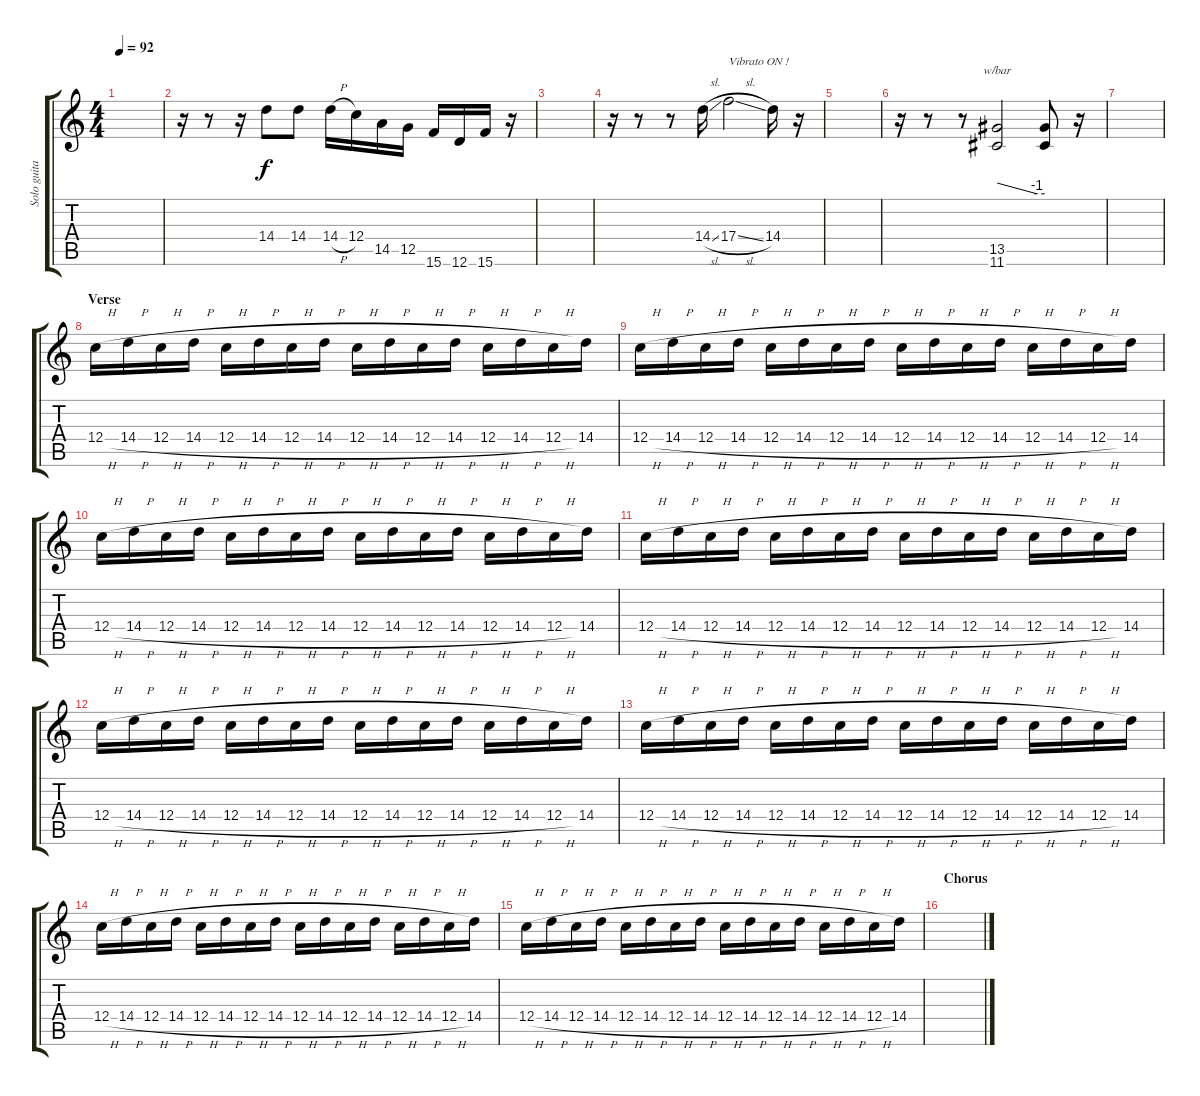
\track ("Solo guitar" "Solo guita") {instrument overdrivenguitar}
\staff {score tabs}
\tuning (D4 A3 F3 C3 G2 D2) {hide}
\ts (4 4)
\tempo 92
\clef g2
\ks c
|
r.16 r.8 r.16 14.4.8 14.4.8 14.4{h}.16 12.4.16 14.5.16 12.5.16 15.6.16 12.6.16 15.6.16 r.16 |
|
r.16 r.8 r.8 14.4{sl}.16 17.4{sl}.2{txt "Vibrato ON !"} 14.4.16 r.16 |
|
r.16 r.8 r.8 (13.5 11.6).2{tbe (custom default 0 0 50 -4 60 -4)} (13.5{t} 11.6{t}).8 r.16 |
|
\section ("" "Verse")
12.4{h}.16 14.4{h}.16 12.4{h}.16 14.4{h}.16 12.4{h}.16 14.4{h}.16 12.4{h}.16 14.4{h}.16 12.4{h}.16 14.4{h}.16 12.4{h}.16 14.4{h}.16 12.4{h}.16 14.4{h}.16 12.4{h}.16 14.4.16 |
12.4{h}.16 14.4{h}.16 12.4{h}.16 14.4{h}.16 12.4{h}.16 14.4{h}.16 12.4{h}.16 14.4{h}.16 12.4{h}.16 14.4{h}.16 12.4{h}.16 14.4{h}.16 12.4{h}.16 14.4{h}.16 12.4{h}.16 14.4.16 |
12.4{h}.16 14.4{h}.16 12.4{h}.16 14.4{h}.16 12.4{h}.16 14.4{h}.16 12.4{h}.16 14.4{h}.16 12.4{h}.16 14.4{h}.16 12.4{h}.16 14.4{h}.16 12.4{h}.16 14.4{h}.16 12.4{h}.16 14.4.16 |
12.4{h}.16 14.4{h}.16 12.4{h}.16 14.4{h}.16 12.4{h}.16 14.4{h}.16 12.4{h}.16 14.4{h}.16 12.4{h}.16 14.4{h}.16 12.4{h}.16 14.4{h}.16 12.4{h}.16 14.4{h}.16 12.4{h}.16 14.4.16 |
12.4{h}.16 14.4{h}.16 12.4{h}.16 14.4{h}.16 12.4{h}.16 14.4{h}.16 12.4{h}.16 14.4{h}.16 12.4{h}.16 14.4{h}.16 12.4{h}.16 14.4{h}.16 12.4{h}.16 14.4{h}.16 12.4{h}.16 14.4.16 |
12.4{h}.16 14.4{h}.16 12.4{h}.16 14.4{h}.16 12.4{h}.16 14.4{h}.16 12.4{h}.16 14.4{h}.16 12.4{h}.16 14.4{h}.16 12.4{h}.16 14.4{h}.16 12.4{h}.16 14.4{h}.16 12.4{h}.16 14.4.16 |
12.4{h}.16 14.4{h}.16 12.4{h}.16 14.4{h}.16 12.4{h}.16 14.4{h}.16 12.4{h}.16 14.4{h}.16 12.4{h}.16 14.4{h}.16 12.4{h}.16 14.4{h}.16 12.4{h}.16 14.4{h}.16 12.4{h}.16 14.4.16 |
12.4{h}.16 14.4{h}.16 12.4{h}.16 14.4{h}.16 12.4{h}.16 14.4{h}.16 12.4{h}.16 14.4{h}.16 12.4{h}.16 14.4{h}.16 12.4{h}.16 14.4{h}.16 12.4{h}.16 14.4{h}.16 12.4{h}.16 14.4.16 |
\section ("" "Chorus")
